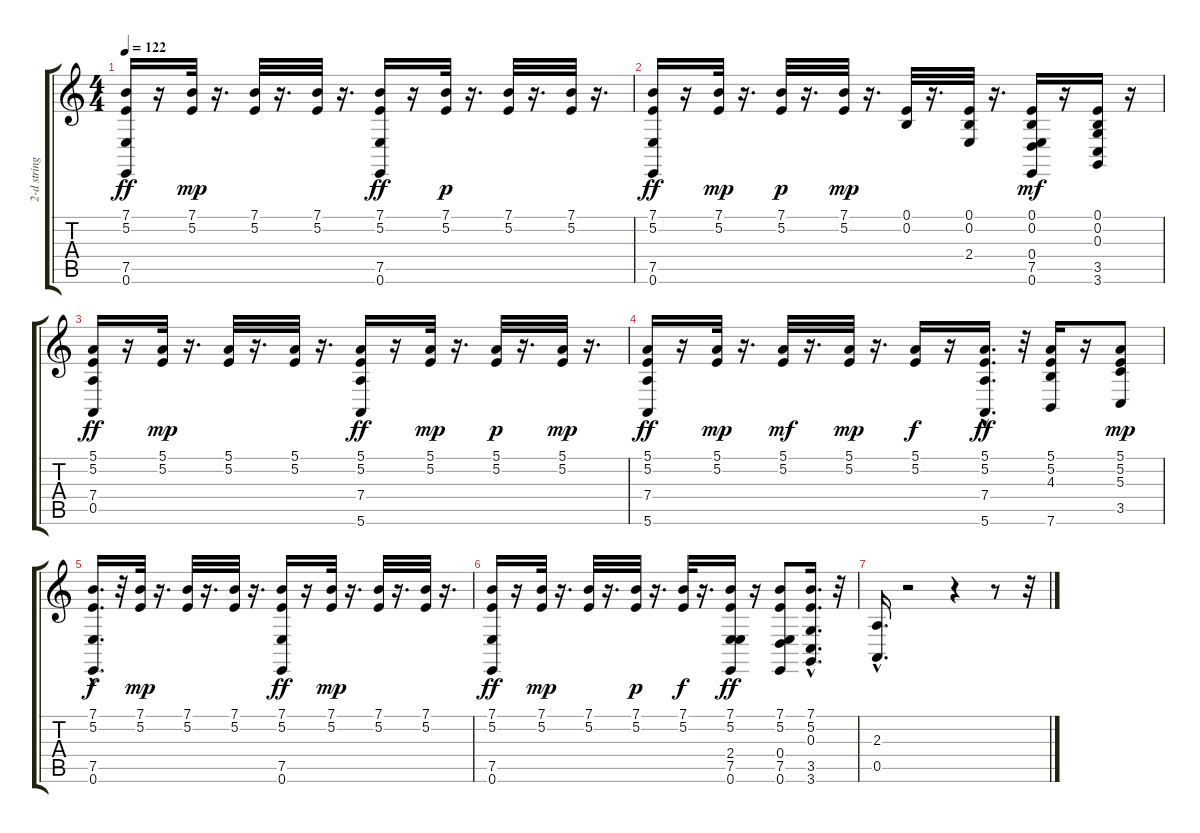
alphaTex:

\track ("2-d strings" "2-d string") {instrument stringensemble1}
\staff {score tabs}
\tuning (E4 B3 G3 D3 A2 E2) {hide}
\ts (4 4)
\tempo 122
\clef g2
\ks c
(7.1 5.2 7.5 0.6).16{dy ff} r.16 (7.1 5.2).32{dy mp} r.16{d} (7.1 5.2).32 r.16{d} (7.1 5.2).32 r.16{d} (7.1 5.2 7.5 0.6).16{dy ff} r.16 (7.1 5.2).32{dy p} r.16{d} (7.1 5.2).32 r.16{d} (7.1 5.2).32 r.16{d} |
(7.1 5.2 7.5 0.6).16{dy ff} r.16 (7.1 5.2).32{dy mp} r.16{d} (7.1 5.2).32{dy p} r.16{d} (7.1 5.2).32{dy mp} r.16{d} (0.1 0.2).32 r.16{d} (0.1 0.2 2.4).32 r.16{d} (0.1 0.2 0.4 7.5 0.6).16{dy mf} r.16 (0.1 0.2 0.3 3.5 3.6).16 r.16 |
(5.1 5.2 7.4 0.5).16{dy ff} r.16 (5.1 5.2).32{dy mp} r.16{d} (5.1 5.2).32 r.16{d} (5.1 5.2).32 r.16{d} (5.1 5.2 7.4 5.6).16{dy ff} r.16 (5.1 5.2).32{dy mp} r.16{d} (5.1 5.2).32{dy p} r.16{d} (5.1 5.2).32{dy mp} r.16{d} |
(5.1 5.2 7.4 5.6).16{dy ff} r.16 (5.1 5.2).32{dy mp} r.16{d} (5.1 5.2).32{dy mf} r.16{d} (5.1 5.2).32{dy mp} r.16{d} (5.1 5.2).16{dy f} r.16 (5.1 5.2 7.4 5.6{hac}).16{d dy ff} r.32 (5.1 5.2 4.3 7.6).16 r.16 (5.1 5.2 5.3 3.5).8{dy mp} |
(7.1 5.2 7.5 0.6{hac}).16{d dy f} r.32 (7.1 5.2).32{dy mp} r.16{d} (7.1 5.2).32 r.16{d} (7.1 5.2).32 r.16{d} (7.1 5.2 7.5 0.6).16{dy ff} r.16 (7.1 5.2).32{dy mp} r.16{d} (7.1 5.2).32 r.16{d} (7.1 5.2).32 r.16{d} |
(7.1 5.2 7.5 0.6).16{dy ff} r.16 (7.1 5.2).32{dy mp} r.16{d} (7.1 5.2).32 r.16{d} (7.1 5.2).32{dy p} r.16{d} (7.1 5.2).32{dy f} r.16{d} (7.1 5.2 2.4 7.5 0.6).16{dy ff} r.16 (7.1 5.2 0.4 7.5 0.6).8 (7.1 5.2 0.3{hac} 3.5 3.6{hac}).16{d} r.32 |
(2.3{hac} 0.5{hac}).16{d} r.2 r.4 r.8 r.32
